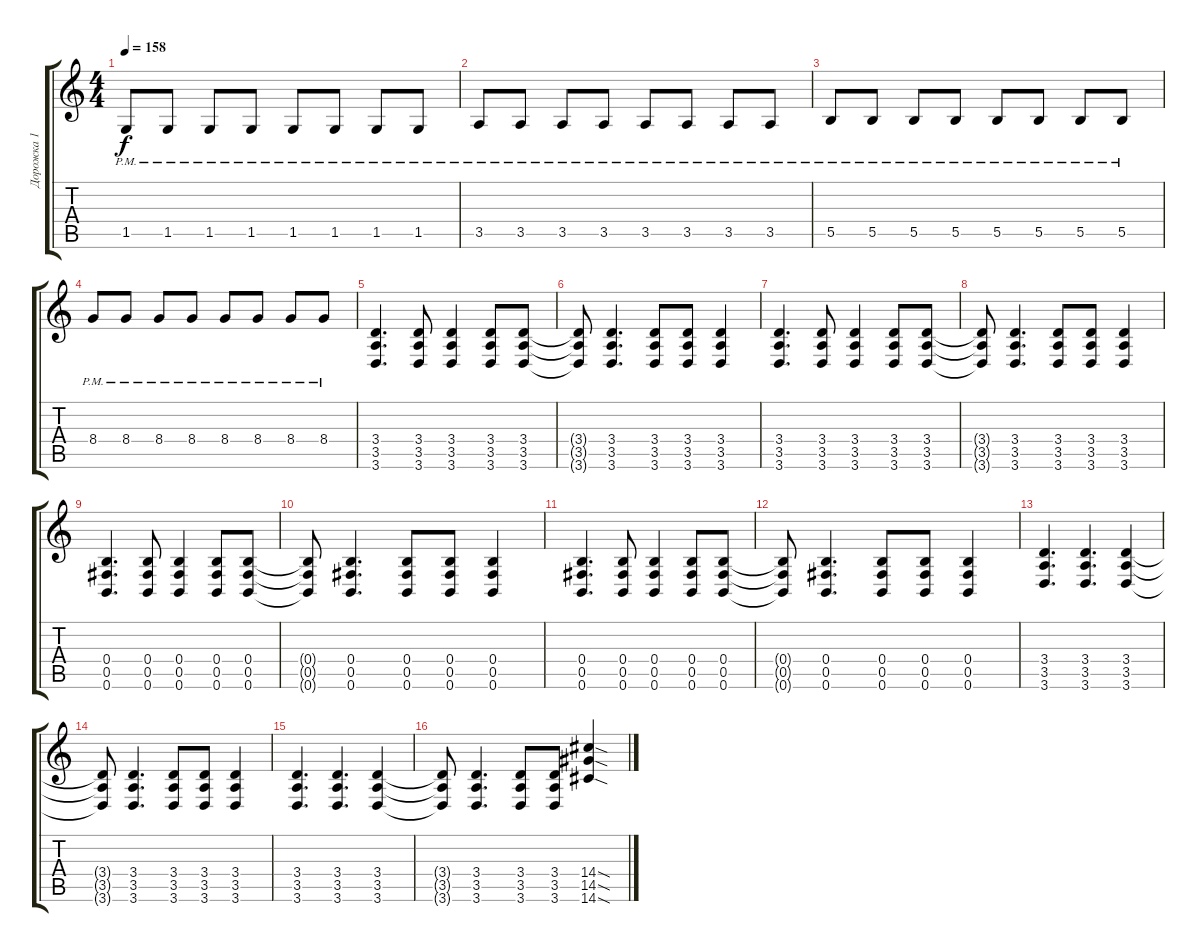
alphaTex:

\track ("Дорожка 1" "Дорожка 1") {instrument distortionguitar}
\staff {score tabs}
\tuning (Db4 Ab3 E3 B2 Gb2 B1) {hide}
\ts (4 4)
\tempo 158
\clef g2
\ks c
1.5{pm}.8{dy f} 1.5{pm}.8 1.5{pm}.8 1.5{pm}.8 1.5{pm}.8 1.5{pm}.8 1.5{pm}.8 1.5{pm}.8 |
3.5{pm}.8 3.5{pm}.8 3.5{pm}.8 3.5{pm}.8 3.5{pm}.8 3.5{pm}.8 3.5{pm}.8 3.5{pm}.8 |
5.5{pm}.8 5.5{pm}.8 5.5{pm}.8 5.5{pm}.8 5.5{pm}.8 5.5{pm}.8 5.5{pm}.8 5.5{pm}.8 |
8.4{pm}.8 8.4{pm}.8 8.4{pm}.8 8.4{pm}.8 8.4{pm}.8 8.4{pm}.8 8.4{pm}.8 8.4{pm}.8 |
(3.4 3.5 3.6).4{d} (3.4 3.5 3.6).8 (3.4 3.5 3.6).4 (3.4 3.5 3.6).8 (3.4 3.5 3.6).8 |
(3.4{t} 3.5{t} 3.6{t}).8 (3.4 3.5 3.6).4{d} (3.4 3.5 3.6).8 (3.4 3.5 3.6).8 (3.4 3.5 3.6).4 |
(3.4 3.5 3.6).4{d} (3.4 3.5 3.6).8 (3.4 3.5 3.6).4 (3.4 3.5 3.6).8 (3.4 3.5 3.6).8 |
(3.4{t} 3.5{t} 3.6{t}).8 (3.4 3.5 3.6).4{d} (3.4 3.5 3.6).8 (3.4 3.5 3.6).8 (3.4 3.5 3.6).4 |
(0.4 0.5 0.6).4{d} (0.4 0.5 0.6).8 (0.4 0.5 0.6).4 (0.4 0.5 0.6).8 (0.4 0.5 0.6).8 |
(0.4{t} 0.5{t} 0.6{t}).8 (0.4 0.5 0.6).4{d} (0.4 0.5 0.6).8 (0.4 0.5 0.6).8 (0.4 0.5 0.6).4 |
(0.4 0.5 0.6).4{d} (0.4 0.5 0.6).8 (0.4 0.5 0.6).4 (0.4 0.5 0.6).8 (0.4 0.5 0.6).8 |
(0.4{t} 0.5{t} 0.6{t}).8 (0.4 0.5 0.6).4{d} (0.4 0.5 0.6).8 (0.4 0.5 0.6).8 (0.4 0.5 0.6).4 |
(3.4 3.5 3.6).4{d} (3.4 3.5 3.6).4{d} (3.4 3.5 3.6).4 |
(3.4{t} 3.5{t} 3.6{t}).8 (3.4 3.5 3.6).4{d} (3.4 3.5 3.6).8 (3.4 3.5 3.6).8 (3.4 3.5 3.6).4 |
(3.4 3.5 3.6).4{d} (3.4 3.5 3.6).4{d} (3.4 3.5 3.6).4 |
(3.4{t} 3.5{t} 3.6{t}).8 (3.4 3.5 3.6).4{d} (3.4 3.5 3.6).8 (3.4 3.5 3.6).8 (14.4{sod} 14.5{sod} 14.6{sod}).4
